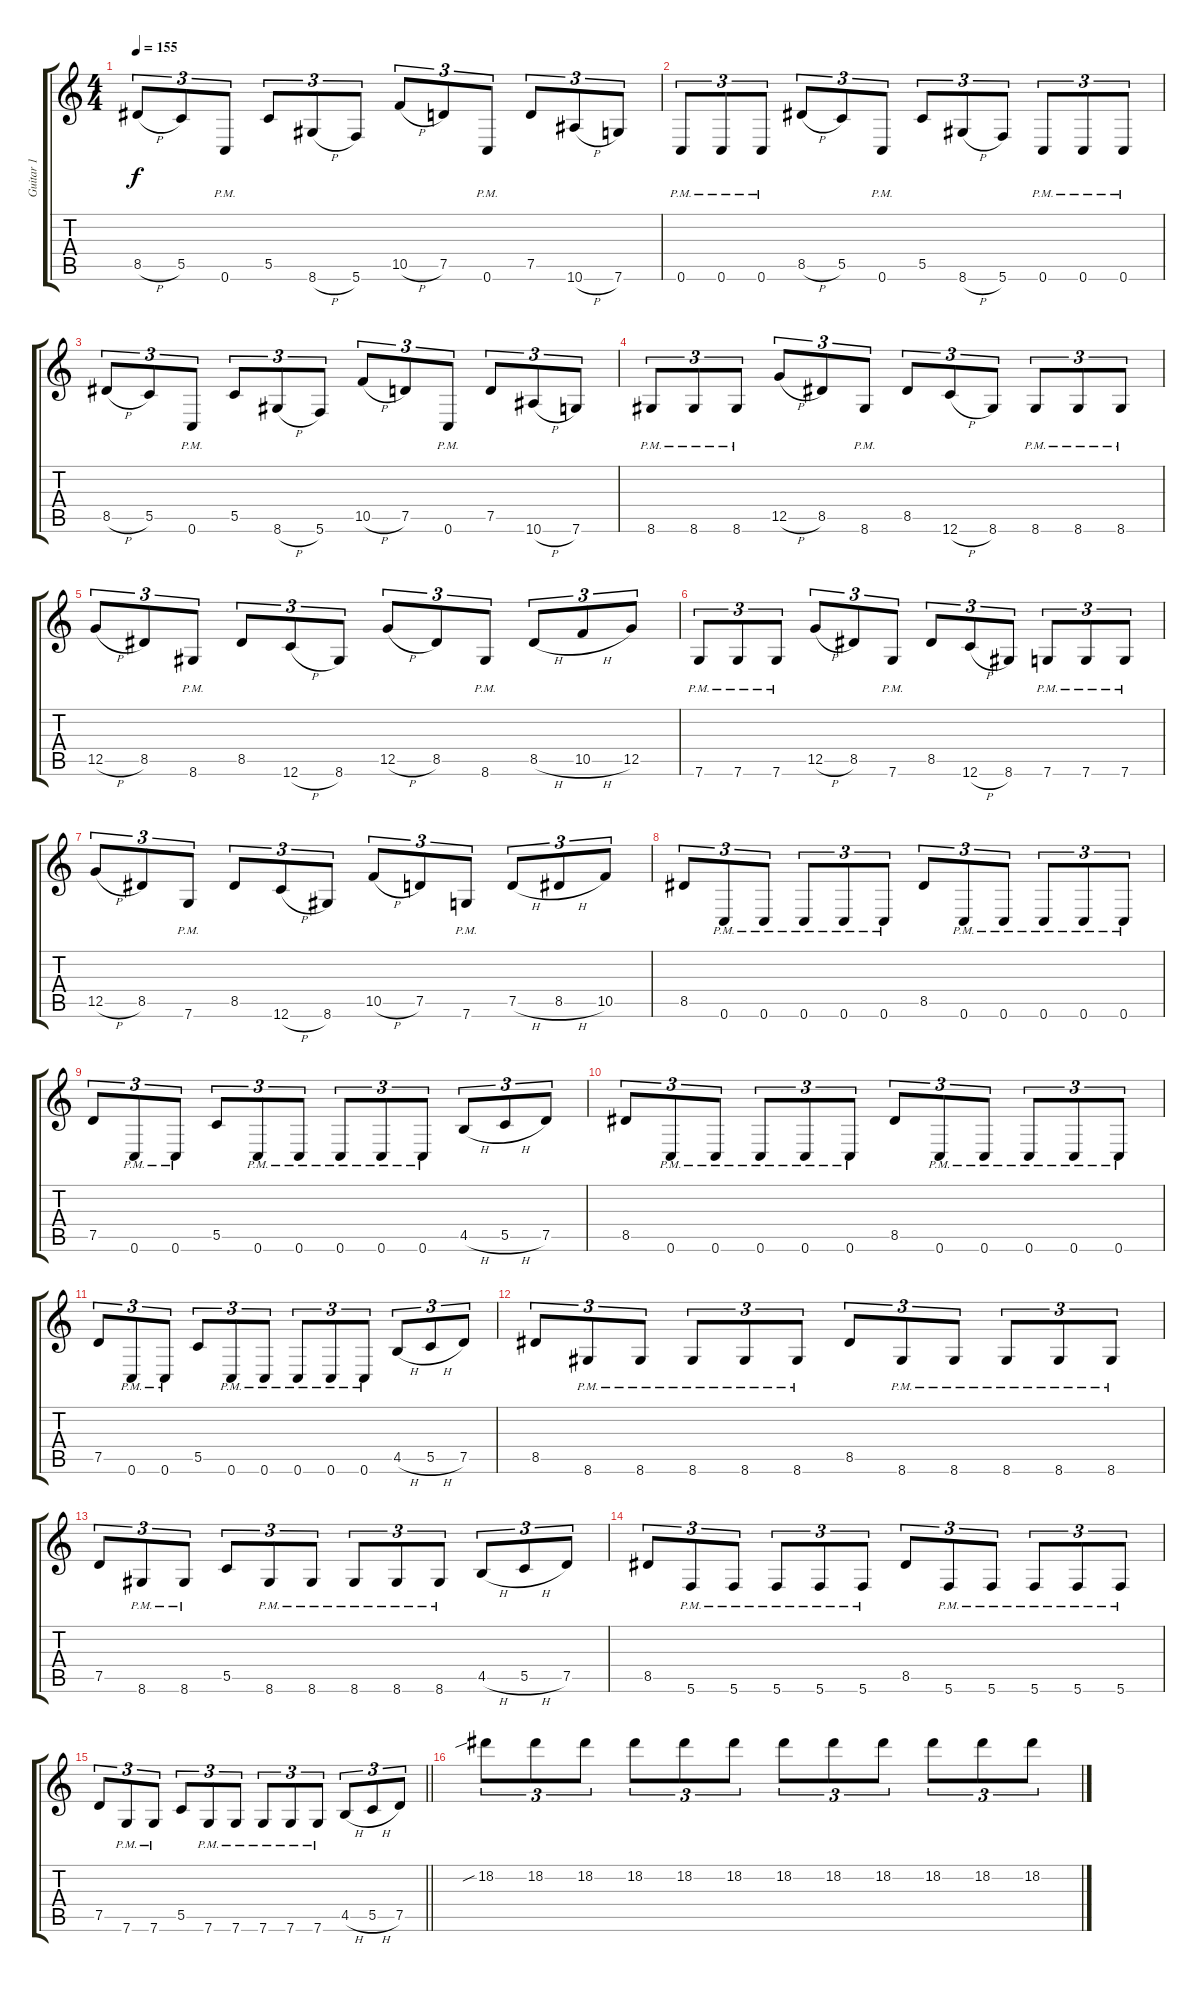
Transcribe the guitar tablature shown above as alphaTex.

\track ("Guitar 1" "Guitar 1") {instrument distortionguitar}
\staff {score tabs}
\tuning (D4 A3 F3 C3 G2 C2) {hide}
\ts (4 4)
\tempo 155
\clef g2
\ks c
8.5{h}.8{tu (3 2) dy f} 5.5.8{tu (3 2)} 0.6{pm}.8{tu (3 2)} 5.5.8{tu (3 2)} 8.6{h}.8{tu (3 2)} 5.6.8{tu (3 2)} 10.5{h}.8{tu (3 2)} 7.5.8{tu (3 2)} 0.6{pm}.8{tu (3 2)} 7.5.8{tu (3 2)} 10.6{h}.8{tu (3 2)} 7.6.8{tu (3 2)} |
0.6{pm}.8{tu (3 2)} 0.6{pm}.8{tu (3 2)} 0.6{pm}.8{tu (3 2)} 8.5{h}.8{tu (3 2)} 5.5.8{tu (3 2)} 0.6{pm}.8{tu (3 2)} 5.5.8{tu (3 2)} 8.6{h}.8{tu (3 2)} 5.6.8{tu (3 2)} 0.6{pm}.8{tu (3 2)} 0.6{pm}.8{tu (3 2)} 0.6{pm}.8{tu (3 2)} |
8.5{h}.8{tu (3 2)} 5.5.8{tu (3 2)} 0.6{pm}.8{tu (3 2)} 5.5.8{tu (3 2)} 8.6{h}.8{tu (3 2)} 5.6.8{tu (3 2)} 10.5{h}.8{tu (3 2)} 7.5.8{tu (3 2)} 0.6{pm}.8{tu (3 2)} 7.5.8{tu (3 2)} 10.6{h}.8{tu (3 2)} 7.6.8{tu (3 2)} |
8.6{pm}.8{tu (3 2)} 8.6{pm}.8{tu (3 2)} 8.6{pm}.8{tu (3 2)} 12.5{h}.8{tu (3 2)} 8.5.8{tu (3 2)} 8.6{pm}.8{tu (3 2)} 8.5.8{tu (3 2)} 12.6{h}.8{tu (3 2)} 8.6.8{tu (3 2)} 8.6{pm}.8{tu (3 2)} 8.6{pm}.8{tu (3 2)} 8.6{pm}.8{tu (3 2)} |
12.5{h}.8{tu (3 2)} 8.5.8{tu (3 2)} 8.6{pm}.8{tu (3 2)} 8.5.8{tu (3 2)} 12.6{h}.8{tu (3 2)} 8.6.8{tu (3 2)} 12.5{h}.8{tu (3 2)} 8.5.8{tu (3 2)} 8.6{pm}.8{tu (3 2)} 8.5{h}.8{tu (3 2)} 10.5{h}.8{tu (3 2)} 12.5.8{tu (3 2)} |
7.6{pm}.8{tu (3 2)} 7.6{pm}.8{tu (3 2)} 7.6{pm}.8{tu (3 2)} 12.5{h}.8{tu (3 2)} 8.5.8{tu (3 2)} 7.6{pm}.8{tu (3 2)} 8.5.8{tu (3 2)} 12.6{h}.8{tu (3 2)} 8.6.8{tu (3 2)} 7.6{pm}.8{tu (3 2)} 7.6{pm}.8{tu (3 2)} 7.6{pm}.8{tu (3 2)} |
12.5{h}.8{tu (3 2)} 8.5.8{tu (3 2)} 7.6{pm}.8{tu (3 2)} 8.5.8{tu (3 2)} 12.6{h}.8{tu (3 2)} 8.6.8{tu (3 2)} 10.5{h}.8{tu (3 2)} 7.5.8{tu (3 2)} 7.6{pm}.8{tu (3 2)} 7.5{h}.8{tu (3 2)} 8.5{h}.8{tu (3 2)} 10.5.8{tu (3 2)} |
8.5.8{tu (3 2)} 0.6{pm}.8{tu (3 2)} 0.6{pm}.8{tu (3 2)} 0.6{pm}.8{tu (3 2)} 0.6{pm}.8{tu (3 2)} 0.6{pm}.8{tu (3 2)} 8.5.8{tu (3 2)} 0.6{pm}.8{tu (3 2)} 0.6{pm}.8{tu (3 2)} 0.6{pm}.8{tu (3 2)} 0.6{pm}.8{tu (3 2)} 0.6{pm}.8{tu (3 2)} |
7.5.8{tu (3 2)} 0.6{pm}.8{tu (3 2)} 0.6{pm}.8{tu (3 2)} 5.5.8{tu (3 2)} 0.6{pm}.8{tu (3 2)} 0.6{pm}.8{tu (3 2)} 0.6{pm}.8{tu (3 2)} 0.6{pm}.8{tu (3 2)} 0.6{pm}.8{tu (3 2)} 4.5{h}.8{tu (3 2)} 5.5{h}.8{tu (3 2)} 7.5.8{tu (3 2)} |
8.5.8{tu (3 2)} 0.6{pm}.8{tu (3 2)} 0.6{pm}.8{tu (3 2)} 0.6{pm}.8{tu (3 2)} 0.6{pm}.8{tu (3 2)} 0.6{pm}.8{tu (3 2)} 8.5.8{tu (3 2)} 0.6{pm}.8{tu (3 2)} 0.6{pm}.8{tu (3 2)} 0.6{pm}.8{tu (3 2)} 0.6{pm}.8{tu (3 2)} 0.6{pm}.8{tu (3 2)} |
7.5.8{tu (3 2)} 0.6{pm}.8{tu (3 2)} 0.6{pm}.8{tu (3 2)} 5.5.8{tu (3 2)} 0.6{pm}.8{tu (3 2)} 0.6{pm}.8{tu (3 2)} 0.6{pm}.8{tu (3 2)} 0.6{pm}.8{tu (3 2)} 0.6{pm}.8{tu (3 2)} 4.5{h}.8{tu (3 2)} 5.5{h}.8{tu (3 2)} 7.5.8{tu (3 2)} |
8.5.8{tu (3 2)} 8.6{pm}.8{tu (3 2)} 8.6{pm}.8{tu (3 2)} 8.6{pm}.8{tu (3 2)} 8.6{pm}.8{tu (3 2)} 8.6{pm}.8{tu (3 2)} 8.5.8{tu (3 2)} 8.6{pm}.8{tu (3 2)} 8.6{pm}.8{tu (3 2)} 8.6{pm}.8{tu (3 2)} 8.6{pm}.8{tu (3 2)} 8.6{pm}.8{tu (3 2)} |
7.5.8{tu (3 2)} 8.6{pm}.8{tu (3 2)} 8.6{pm}.8{tu (3 2)} 5.5.8{tu (3 2)} 8.6{pm}.8{tu (3 2)} 8.6{pm}.8{tu (3 2)} 8.6{pm}.8{tu (3 2)} 8.6{pm}.8{tu (3 2)} 8.6{pm}.8{tu (3 2)} 4.5{h}.8{tu (3 2)} 5.5{h}.8{tu (3 2)} 7.5.8{tu (3 2)} |
8.5.8{tu (3 2)} 5.6{pm}.8{tu (3 2)} 5.6{pm}.8{tu (3 2)} 5.6{pm}.8{tu (3 2)} 5.6{pm}.8{tu (3 2)} 5.6{pm}.8{tu (3 2)} 8.5.8{tu (3 2)} 5.6{pm}.8{tu (3 2)} 5.6{pm}.8{tu (3 2)} 5.6{pm}.8{tu (3 2)} 5.6{pm}.8{tu (3 2)} 5.6{pm}.8{tu (3 2)} |
\barLineRight lightlight
7.5.8{tu (3 2)} 7.6{pm}.8{tu (3 2)} 7.6{pm}.8{tu (3 2)} 5.5.8{tu (3 2)} 7.6{pm}.8{tu (3 2)} 7.6{pm}.8{tu (3 2)} 7.6{pm}.8{tu (3 2)} 7.6{pm}.8{tu (3 2)} 7.6{pm}.8{tu (3 2)} 4.5{h}.8{tu (3 2)} 5.5{h}.8{tu (3 2)} 7.5.8{tu (3 2)} |
18.2{sib}.8{tu (3 2) balance 8} 18.2.8{tu (3 2)} 18.2.8{tu (3 2)} 18.2.8{tu (3 2)} 18.2.8{tu (3 2)} 18.2.8{tu (3 2)} 18.2.8{tu (3 2)} 18.2.8{tu (3 2)} 18.2.8{tu (3 2)} 18.2.8{tu (3 2)} 18.2.8{tu (3 2)} 18.2.8{tu (3 2)}
